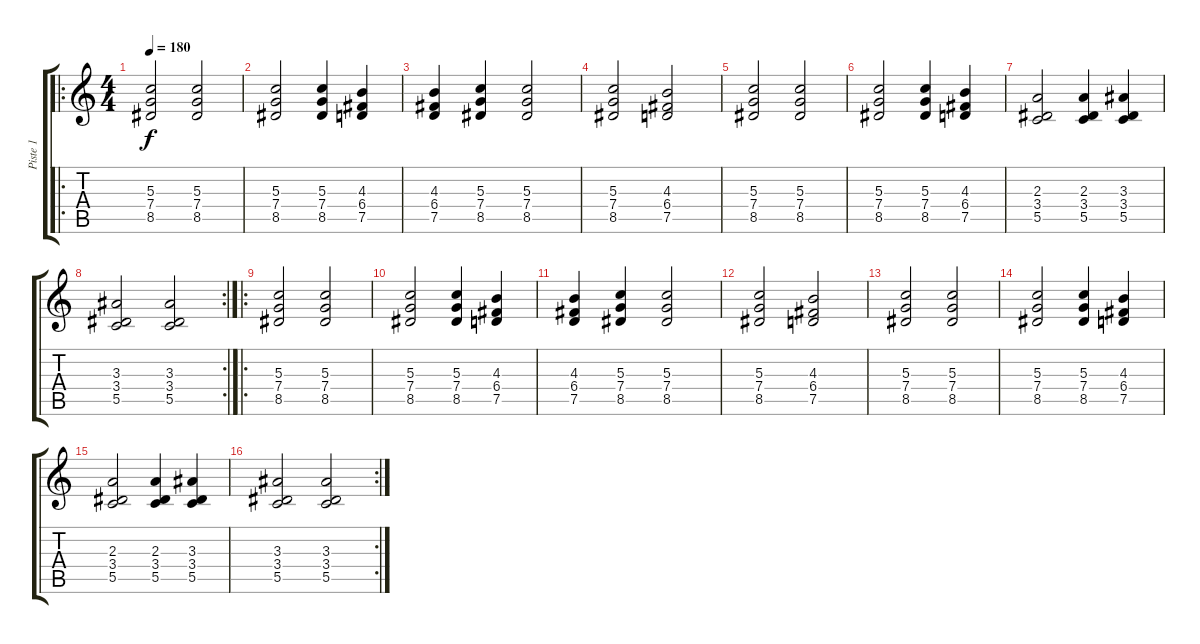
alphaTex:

\track ("Piste 1" "Piste 1") {instrument distortionguitar}
\staff {score tabs}
\tuning (E4 C4 G3 C3 G2 C2) {hide}
\ro
\ts (4 4)
\section ("" "")
\tempo 180
\clef g2
\ks c
(5.3 7.4 8.5).2{dy f} (5.3 7.4 8.5).2 |
(5.3 7.4 8.5).2 (5.3 7.4 8.5).4 (4.3 6.4 7.5).4 |
(4.3 6.4 7.5).4 (5.3 7.4 8.5).4 (5.3 7.4 8.5).2 |
(5.3 7.4 8.5).2 (4.3 6.4 7.5).2 |
(5.3 7.4 8.5).2 (5.3 7.4 8.5).2 |
(5.3 7.4 8.5).2 (5.3 7.4 8.5).4 (4.3 6.4 7.5).4 |
(2.3 3.4 5.5).2 (2.3 3.4 5.5).4 (3.3 3.4 5.5).4 |
\rc 2
(3.3 3.4 5.5).2 (3.3 3.4 5.5).2 |
\ro
\section ("" "")
(5.3 7.4 8.5).2 (5.3 7.4 8.5).2 |
(5.3 7.4 8.5).2 (5.3 7.4 8.5).4 (4.3 6.4 7.5).4 |
(4.3 6.4 7.5).4 (5.3 7.4 8.5).4 (5.3 7.4 8.5).2 |
(5.3 7.4 8.5).2 (4.3 6.4 7.5).2 |
(5.3 7.4 8.5).2 (5.3 7.4 8.5).2 |
(5.3 7.4 8.5).2 (5.3 7.4 8.5).4 (4.3 6.4 7.5).4 |
(2.3 3.4 5.5).2 (2.3 3.4 5.5).4 (3.3 3.4 5.5).4 |
\rc 2
(3.3 3.4 5.5).2 (3.3 3.4 5.5).2
